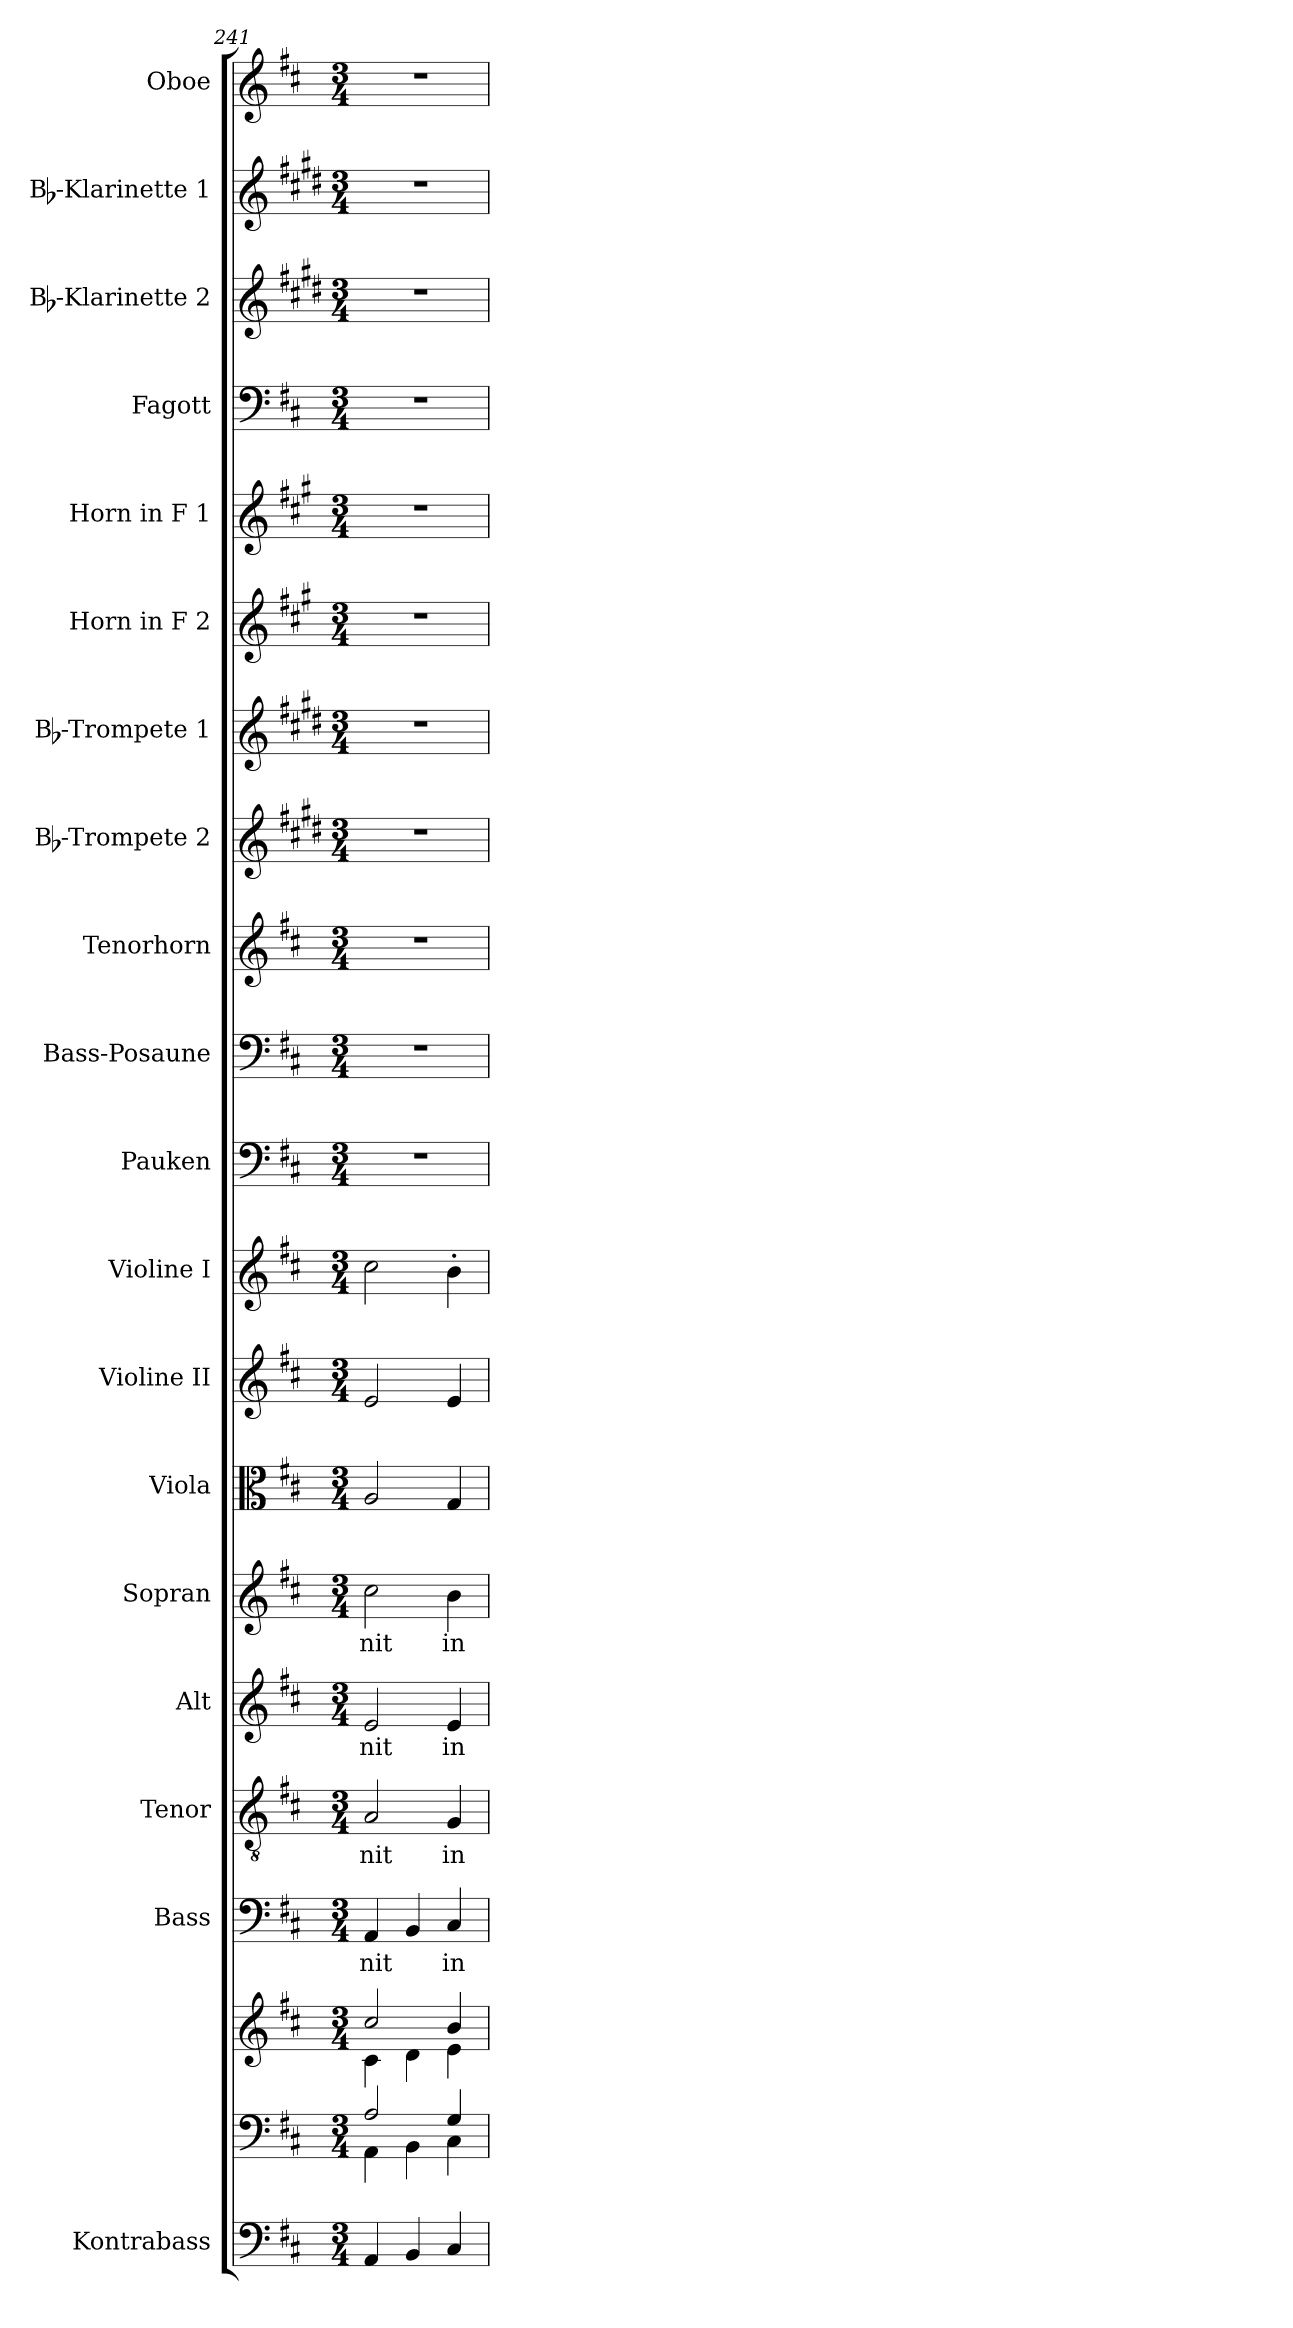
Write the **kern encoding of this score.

**kern	**kern	**kern	**kern	**text	**kern	**text	**kern	**text	**kern	**text	**kern	**kern	**kern	**kern	**kern	**kern	**kern	**kern	**kern	**kern	**kern	**kern	**kern	**kern
*part20	*part19	*part19	*part18	*part18	*part17	*part17	*part16	*part16	*part15	*part15	*part14	*part13	*part12	*part11	*part10	*part9	*part8	*part7	*part6	*part5	*part4	*part3	*part2	*part1
*staff21	*staff20	*staff19	*staff18	*staff18	*staff17	*staff17	*staff16	*staff16	*staff15	*staff15	*staff14	*staff13	*staff12	*staff11	*staff10	*staff9	*staff8	*staff7	*staff6	*staff5	*staff4	*staff3	*staff2	*staff1
*I"Kontrabass	*	*	*I"Bass	*	*I"Tenor	*	*I"Alt	*	*I"Sopran	*	*I"Viola	*I"Violine II	*I"Violine I	*I"Pauken	*I"Bass-Posaune	*I"Tenorhorn	*I"Bb-Trompete 2	*I"Bb-Trompete 1	*I"Horn in F 2	*I"Horn in F 1	*I"Fagott	*I"Bb-Klarinette 2	*I"Bb-Klarinette 1	*I"Oboe
*I'Kb.	*	*	*I'B.	*	*I'T.	*	*I'A.	*	*I'S.	*	*I'Vla.	*I'Vl. II	*I'Vl. I	*I'Pk.	*I'B. Pos.	*I'T. Hrn.	*I'Bb Trp. 2	*I'Bb Trp. 1	*	*	*I'Fg.	*I'Bb Kl. 2	*I'Bb Kl. 1	*I'Ob.
*clefF4	*clefF4	*clefG2	*clefF4	*	*clefGv2	*	*clefG2	*	*clefG2	*	*clefC3	*clefG2	*clefG2	*clefF4	*clefF4	*clefG2	*clefG2	*clefG2	*clefG2	*clefG2	*clefF4	*clefG2	*clefG2	*clefG2
*ITrd7c12	*	*	*	*	*	*	*	*	*	*	*	*	*	*	*	*ITrd8c14	*ITrd1c2	*ITrd1c2	*ITrd4c7	*ITrd4c7	*	*ITrd1c2	*ITrd1c2	*
*k[f#c#]	*k[f#c#]	*k[f#c#]	*k[f#c#]	*	*k[f#c#]	*	*k[f#c#]	*	*k[f#c#]	*	*k[f#c#]	*k[f#c#]	*k[f#c#]	*k[f#c#]	*k[f#c#]	*k[f#c#]	*k[f#c#]	*k[f#c#]	*k[f#c#]	*k[f#c#]	*k[f#c#]	*k[f#c#]	*k[f#c#]	*k[f#c#]
*D:	*D:	*D:	*D:	*	*D:	*	*D:	*	*D:	*	*D:	*D:	*D:	*D:	*D:	*D:	*D:	*D:	*D:	*D:	*D:	*D:	*D:	*D:
*M3/4	*M3/4	*M3/4	*M3/4	*	*M3/4	*	*M3/4	*	*M3/4	*	*M3/4	*M3/4	*M3/4	*M3/4	*M3/4	*M3/4	*M3/4	*M3/4	*M3/4	*M3/4	*M3/4	*M3/4	*M3/4	*M3/4
=241	=241	=241	=241	=241	=241	=241	=241	=241	=241	=241	=241	=241	=241	=241	=241	=241	=241	=241	=241	=241	=241	=241	=241	=241
*	*^	*^	*	*	*	*	*	*	*	*	*	*	*	*	*	*	*	*	*	*	*	*	*	*
!	!	!	!	!	!	!LO:LY:b	!	!LO:LY:b	!	!LO:LY:b	!	!LO:LY:b	!	!	!	!	!	!	!	!	!	!	!	!	!	!
4AAA/	2A/	4AA\	2cc#/	4c#\	4AA/	-nit	2A/	-nit	2e/	-nit	2cc#\	-nit	2A/	2e/	2cc#\	2.r	2.r	2.r	2.r	2.r	2.r	2.r	2.r	2.r	2.r	2.r
4BBB/	.	4BB\	.	4d\	4BB/	.	.	.	.	.	.	.	.	.	.	.	.	.	.	.	.	.	.	.	.	.
!	!	!	!	!	!	!LO:LY:b	!	!LO:LY:b	!	!LO:LY:b	!	!LO:LY:b	!	!	!	!	!	!	!	!	!	!	!	!	!	!
4CC#/	4G/	4C#\	4b/	4e\	4C#/	in	4G/	in	4e/	in	4b\	in	4G/	4e/	4b'>\	.	.	.	.	.	.	.	.	.	.	.
*	*v	*v	*	*	*	*	*	*	*	*	*	*	*	*	*	*	*	*	*	*	*	*	*	*	*	*
*	*	*v	*v	*	*	*	*	*	*	*	*	*	*	*	*	*	*	*	*	*	*	*	*	*	*
=	=	=	=	=	=	=	=	=	=	=	=	=	=	=	=	=	=	=	=	=	=	=	=	=
*-	*-	*-	*-	*-	*-	*-	*-	*-	*-	*-	*-	*-	*-	*-	*-	*-	*-	*-	*-	*-	*-	*-	*-	*-
